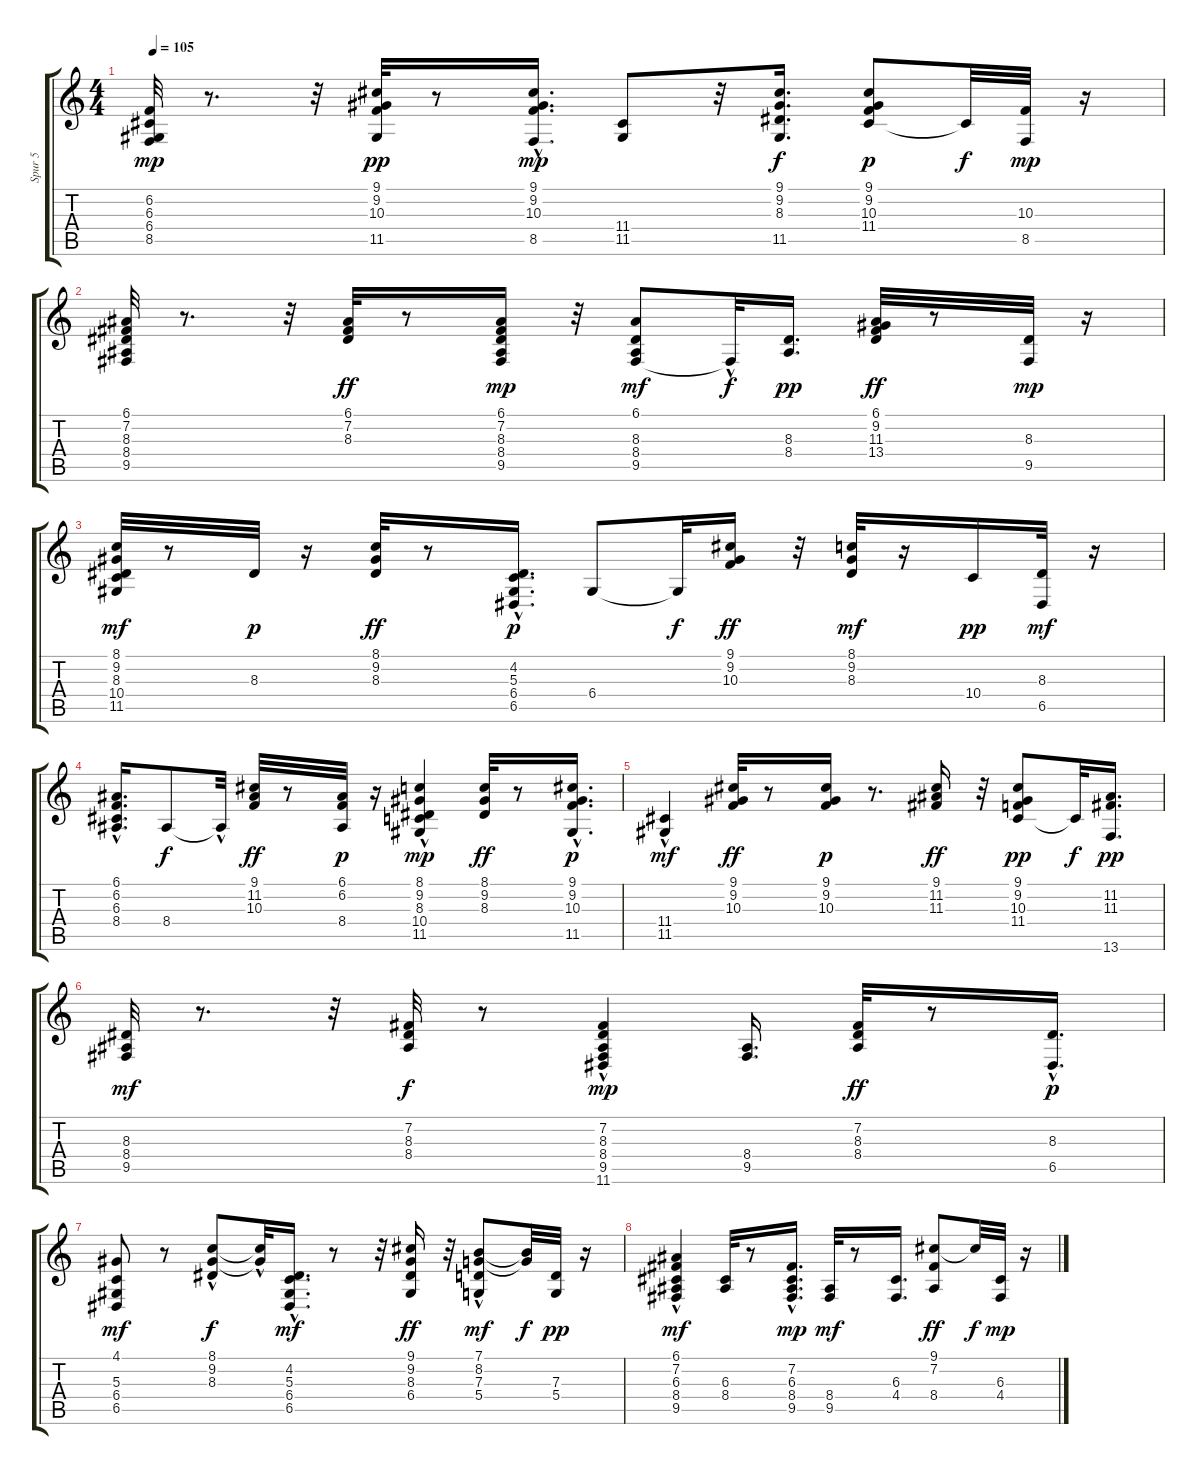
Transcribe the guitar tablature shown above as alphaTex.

\track ("Spur 5" "Spur 5") {instrument electricpiano1}
\staff {score tabs}
\tuning (E4 B3 G3 D3 A2 E2) {hide}
\ts (4 4)
\tempo 105
\clef g2
\ks c
(6.2 6.3 6.4 8.5).32{dy mp} r.8{d} r.32 (9.1 9.2 10.3 11.5).32{dy pp} r.8 (9.1 9.2 10.3 8.5{hac}).16{d dy mp} (11.4 11.5).8 r.32 (9.1 9.2 8.3 11.5).16{d dy f} (9.1 9.2 10.3 11.4).8{dy p} 11.4{t}.32{dy f} (10.3 8.5).32{dy mp} r.16 |
(6.1 7.2 8.3 8.4 9.5).32 r.8{d} r.32 (6.1 7.2 8.3).32{dy ff} r.8 (6.1 7.2 8.3 8.4 9.5).16{dy mp} r.32 (6.1 8.3 8.4 9.5).8{dy mf} 9.5{hac t}.32{dy f} (8.3 8.4).16{d dy pp} (6.1 9.2 11.3 13.4).32{dy ff} r.8 (8.3 9.5).32{dy mp} r.16 |
(8.1 9.2 8.3 10.4 11.5).32{dy mf} r.8 8.3.32{dy p} r.16 (8.1 9.2 8.3).32{dy ff} r.8 (4.2 5.3 6.4 6.5{hac}).16{d dy p} 6.4.8 6.4{t}.32{dy f} (9.1 9.2 10.3).16{dy ff} r.32 (8.1 9.2 8.3).32{dy mf} r.16 10.4.16{dy pp} (8.3 6.5).32{dy mf} r.16 |
(6.1{hac} 6.2 6.3{hac} 8.4).16{d} 8.4.8{dy f} 8.4{hac t}.32 (9.1 11.2 10.3).32{dy ff} r.8 (6.1 6.2 8.4).32{dy p} r.16 (8.1 9.2 8.3 10.4{hac} 11.5).4{dy mp} (8.1 9.2 8.3).32{dy ff} r.8 (9.1{hac} 9.2{hac} 10.3 11.5).16{d dy p} |
(11.4 11.5{hac}).4{dy mf} (9.1 9.2 10.3).32{dy ff} r.8 (9.1 9.2 10.3).16{dy p} r.8{d} (9.1 11.2 11.3).16{dy ff} r.32 (9.1 9.2 10.3 11.4).8{dy pp} 11.4{t}.32{dy f} (11.2 11.3 13.6).16{d dy pp} |
(8.3 8.4 9.5).32{dy mf} r.8{d} r.32 (7.2 8.3 8.4).32{dy f} r.8 (7.2 8.3{hac} 8.4{hac} 9.5 11.6{hac}).4{dy mp} (8.4 9.5).16{d} (7.2 8.3 8.4).32{dy ff} r.8 (8.3{hac} 6.5).16{d dy p} |
(4.1 5.3 6.4 6.5).8{dy mf} r.8 (8.1 9.2 8.3{hac}).8{dy f} (8.1{hac t} 9.2{t}).32 (4.2 5.3 6.4 6.5{hac}).16{d dy mf} r.8 r.32 (9.1 9.2 8.3 6.4).16{dy ff} r.32 (7.1 8.2 7.3{hac} 5.4{hac}).8{dy mf} (7.1{t} 8.2{t}).32{dy f} (7.3 5.4).32{dy pp} r.16 |
(6.1 7.2{hac} 6.3 8.4 9.5).4{dy mf} (6.3 8.4).32 r.8 (7.2{hac} 6.3 8.4 9.5).16{d dy mp} (8.4 9.5).32{dy mf} r.8 (6.3 4.4).16{d} (9.1 7.2 8.4).8{dy ff} 9.1{t}.32{dy f} (6.3 4.4).32{dy mp} r.16
